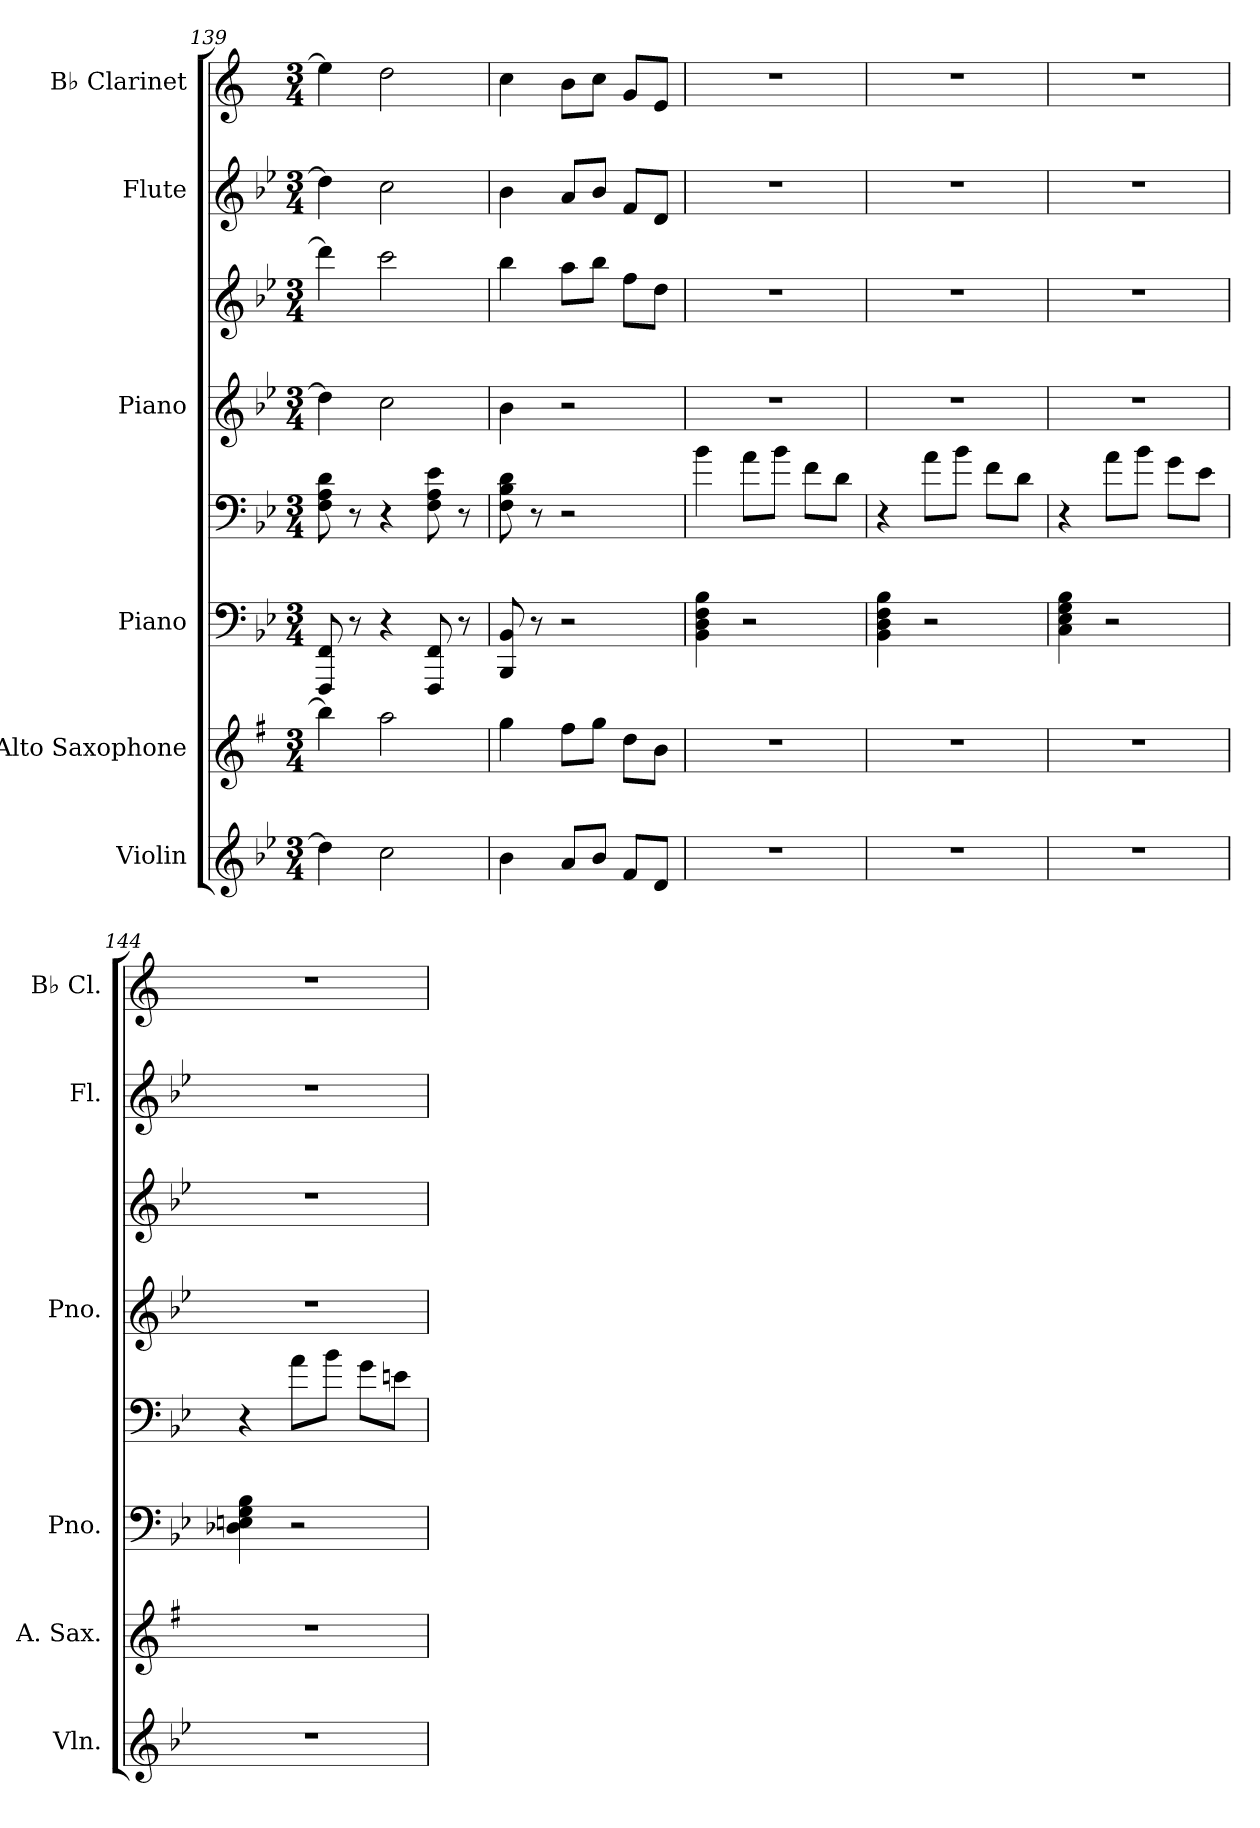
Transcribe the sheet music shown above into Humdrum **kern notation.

**kern	**kern	**kern	**kern	**kern	**kern	**kern	**kern
*part6	*part5	*part4	*part4	*part3	*part3	*part2	*part1
*staff8	*staff7	*staff6	*staff5	*staff4	*staff3	*staff2	*staff1
*I"Violin	*I"Alto Saxophone	*I"Piano	*	*I"Piano	*	*I"Flute	*I"B♭ Clarinet
*I'Vln.	*I'A. Sax.	*I'Pno.	*	*I'Pno.	*	*I'Fl.	*I'B♭ Cl.
*clefG2	*clefG2	*clefF4	*clefF4	*clefG2	*clefG2	*clefG2	*clefG2
*	*ITrd5c9	*	*	*	*	*	*ITrd1c2
*k[b-e-]	*k[b-e-]	*k[b-e-]	*k[b-e-]	*k[b-e-]	*k[b-e-]	*k[b-e-]	*k[b-e-]
*M3/4	*M3/4	*M3/4	*M3/4	*M3/4	*M3/4	*M3/4	*M3/4
=139	=139	=139	=139	=139	=139	=139	=139
4dd\]	4dd\]	8FFF/ 8FF/	8F\ 8A\ 8d\	4dd\]	4ddd\]	4dd\]	4dd\]
.	.	8r	8r	.	.	.	.
2cc\	2cc\	4r	4r	2cc\	2ccc\	2cc\	2cc\
.	.	8FFF/ 8FF/	8F\ 8A\ 8e-\	.	.	.	.
.	.	8r	8r	.	.	.	.
=140	=140	=140	=140	=140	=140	=140	=140
4b-\	4b-\	8BBB-/ 8BB-/	8F\ 8B-\ 8d\	4b-\	4bb-\	4b-\	4b-\
.	.	8r	8r	.	.	.	.
8a/L	8a\L	2r	2r	2r	8aa\L	8a/L	8a\L
8b-/J	8b-\J	.	.	.	8bb-\J	8b-/J	8b-\J
8f/L	8f\L	.	.	.	8ff\L	8f/L	8f/L
8d/J	8d\J	.	.	.	8dd\J	8d/J	8d/J
=141	=141	=141	=141	=141	=141	=141	=141
2.r	2.r	4BB-\ 4D\ 4F\ 4B-\	4b-\	2.r	2.r	2.r	2.r
.	.	2r	8a\L	.	.	.	.
.	.	.	8b-\J	.	.	.	.
.	.	.	8f\L	.	.	.	.
.	.	.	8d\J	.	.	.	.
=142	=142	=142	=142	=142	=142	=142	=142
2.r	2.r	4BB-\ 4D\ 4F\ 4B-\	4r	2.r	2.r	2.r	2.r
.	.	2r	8a\L	.	.	.	.
.	.	.	8b-\J	.	.	.	.
.	.	.	8f\L	.	.	.	.
.	.	.	8d\J	.	.	.	.
=143	=143	=143	=143	=143	=143	=143	=143
2.r	2.r	4C\ 4E-\ 4G\ 4B-\	4r	2.r	2.r	2.r	2.r
.	.	2r	8a\L	.	.	.	.
.	.	.	8b-\J	.	.	.	.
.	.	.	8g\L	.	.	.	.
.	.	.	8e-\J	.	.	.	.
=144	=144	=144	=144	=144	=144	=144	=144
2.r	2.r	4D-X\ 4En\ 4G\ 4B-\	4r	2.r	2.r	2.r	2.r
.	.	2r	8a\L	.	.	.	.
.	.	.	8b-\J	.	.	.	.
.	.	.	8g\L	.	.	.	.
.	.	.	8en\J	.	.	.	.
=	=	=	=	=	=	=	=
*-	*-	*-	*-	*-	*-	*-	*-
